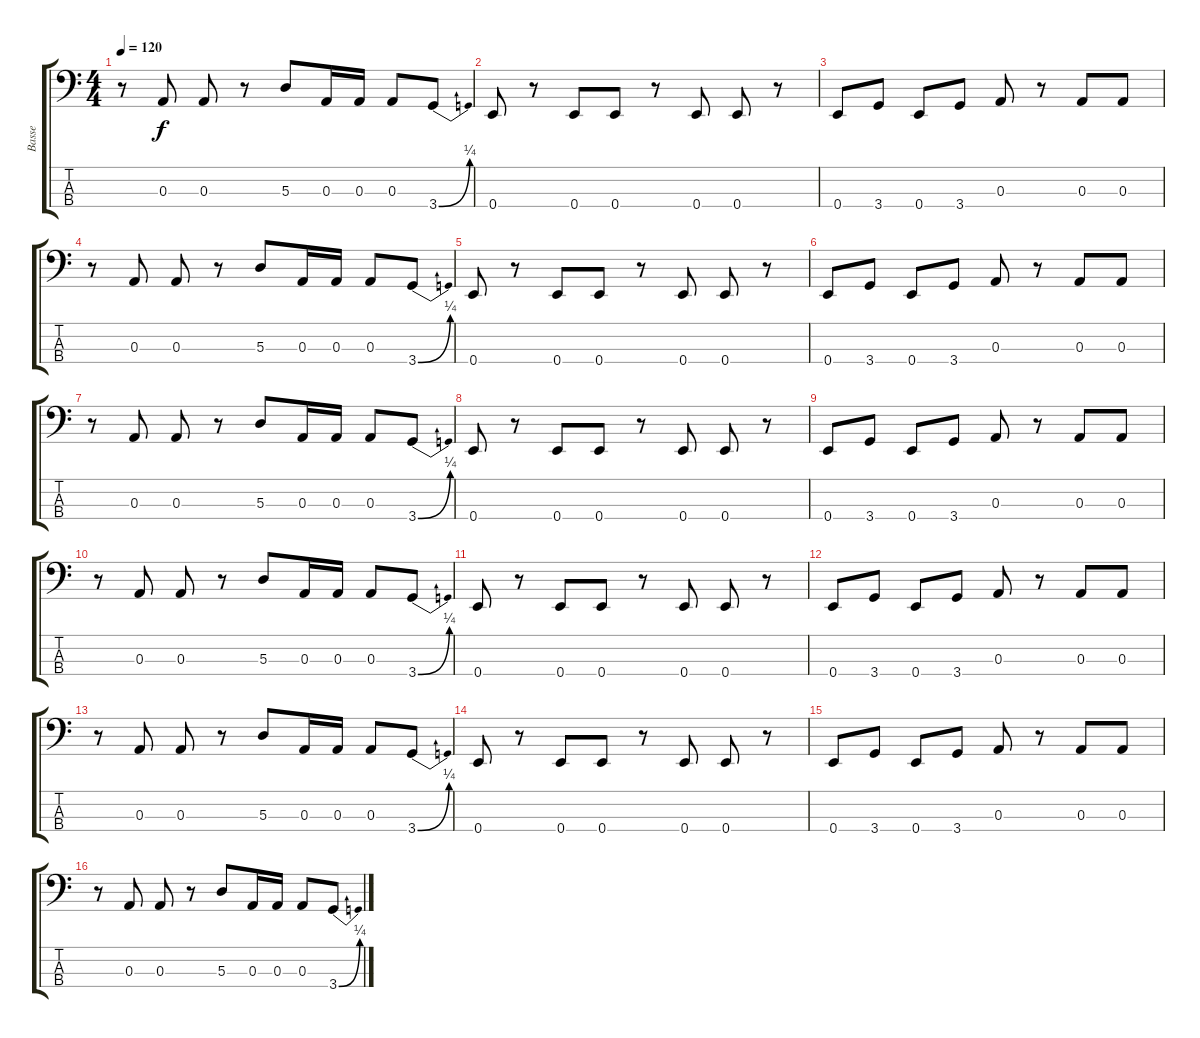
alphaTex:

\track ("Basse" "Basse") {instrument electricbasspick}
\staff {score tabs}
\tuning (G2 D2 A1 E1) {hide}
\ts (4 4)
\tempo 120
\clef f4
\ks c
r.8{dy f} 0.3.8 0.3.8 r.8 5.3.8 0.3.16 0.3.16 0.3.8 3.4{be (bend 0 0 60 1)}.8 |
0.4.8 r.8 0.4.8 0.4.8 r.8 0.4.8 0.4.8 r.8 |
0.4.8 3.4.8 0.4.8 3.4.8 0.3.8 r.8 0.3.8 0.3.8 |
r.8 0.3.8 0.3.8 r.8 5.3.8 0.3.16 0.3.16 0.3.8 3.4{be (bend 0 0 60 1)}.8 |
0.4.8 r.8 0.4.8 0.4.8 r.8 0.4.8 0.4.8 r.8 |
0.4.8 3.4.8 0.4.8 3.4.8 0.3.8 r.8 0.3.8 0.3.8 |
r.8 0.3.8 0.3.8 r.8 5.3.8 0.3.16 0.3.16 0.3.8 3.4{be (bend 0 0 60 1)}.8 |
0.4.8 r.8 0.4.8 0.4.8 r.8 0.4.8 0.4.8 r.8 |
0.4.8 3.4.8 0.4.8 3.4.8 0.3.8 r.8 0.3.8 0.3.8 |
r.8 0.3.8 0.3.8 r.8 5.3.8 0.3.16 0.3.16 0.3.8 3.4{be (bend 0 0 60 1)}.8 |
0.4.8 r.8 0.4.8 0.4.8 r.8 0.4.8 0.4.8 r.8 |
0.4.8 3.4.8 0.4.8 3.4.8 0.3.8 r.8 0.3.8 0.3.8 |
r.8 0.3.8 0.3.8 r.8 5.3.8 0.3.16 0.3.16 0.3.8 3.4{be (bend 0 0 60 1)}.8 |
0.4.8 r.8 0.4.8 0.4.8 r.8 0.4.8 0.4.8 r.8 |
0.4.8 3.4.8 0.4.8 3.4.8 0.3.8 r.8 0.3.8 0.3.8 |
r.8 0.3.8 0.3.8 r.8 5.3.8 0.3.16 0.3.16 0.3.8 3.4{be (bend 0 0 60 1)}.8
